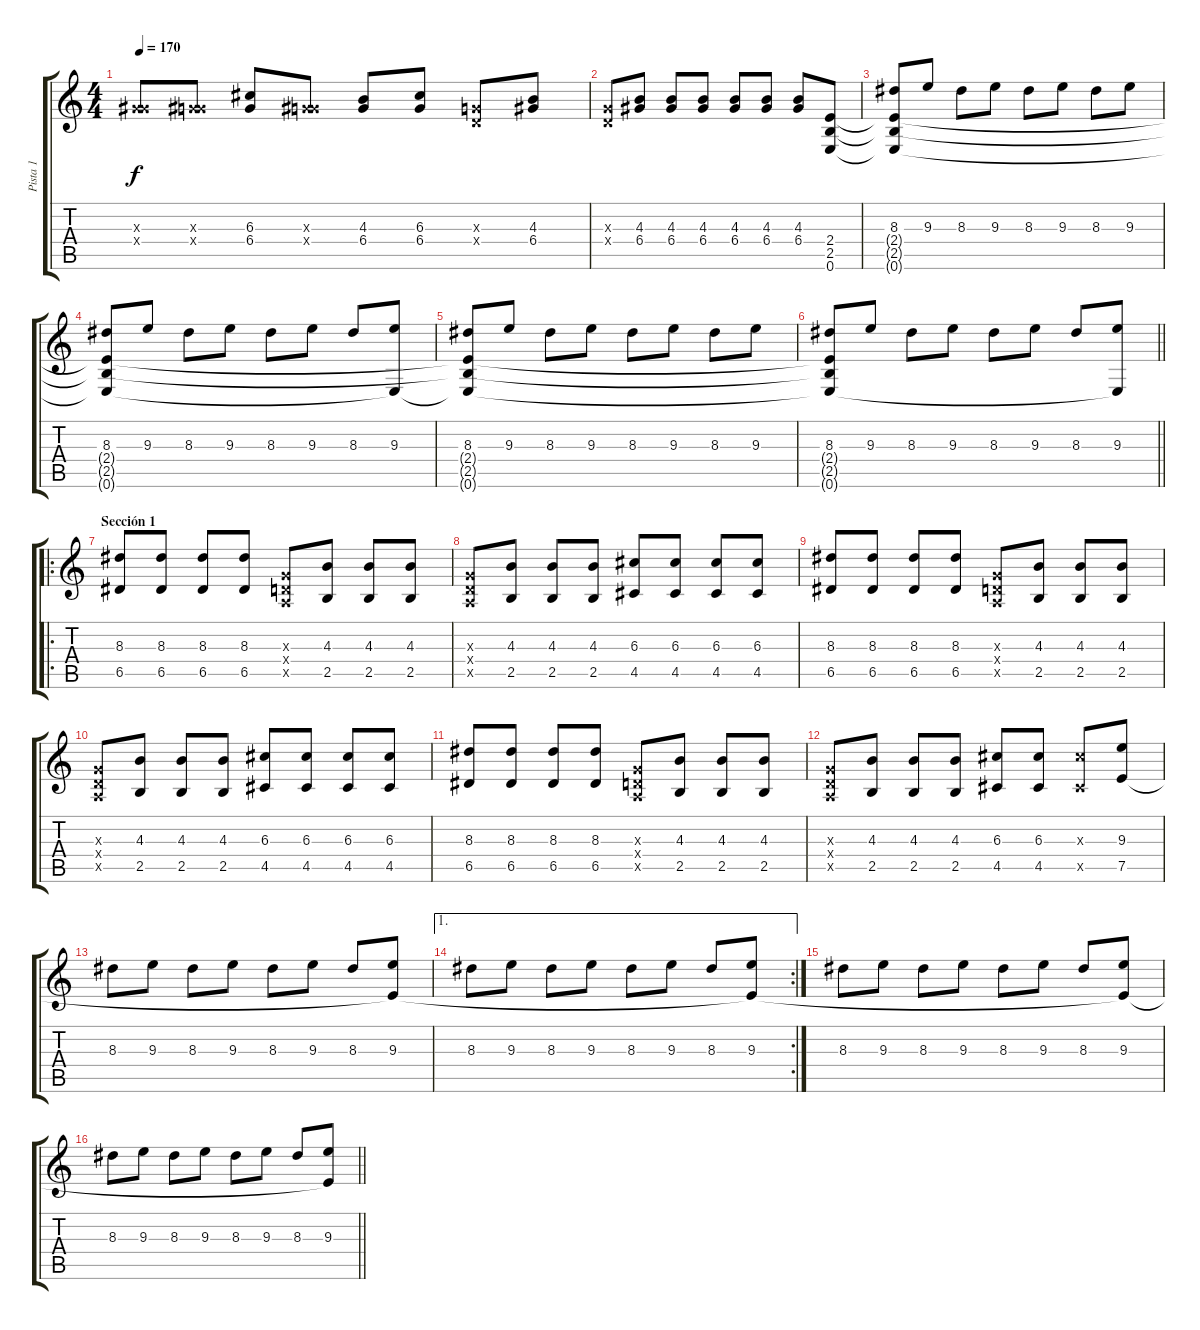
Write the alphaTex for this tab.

\track ("Pista 1" "Pista 1") {instrument distortionguitar}
\staff {score tabs}
\tuning (E4 B3 G3 D3 A2 E2) {hide}
\ts (4 4)
\tempo 170
\clef g2
\ks c
(0.3{x} 6.4{x}).8{dy f} (0.3{x} 6.4{x}).8 (6.3 6.4).8 (0.3{x} 6.4{x}).8 (4.3 6.4).8 (6.3 6.4).8 (0.3{x} 0.4{x}).8 (4.3 6.4).8 |
(0.3{x} 0.4{x}).8 (4.3 6.4).8 (4.3 6.4).8 (4.3 6.4).8 (4.3 6.4).8 (4.3 6.4).8 (4.3 6.4).8 (2.4 2.5 0.6).8 |
(8.3 2.4{t} 2.5{t} 0.6{t}).8 9.3.8 8.3.8 9.3.8 8.3.8 9.3.8 8.3.8 9.3.8 |
(8.3 2.4{t} 2.5{t} 0.6{t}).8 9.3.8 8.3.8 9.3.8 8.3.8 9.3.8 8.3.8 (9.3 0.6{t}).8 |
(8.3 2.4{t} 2.5{t} 0.6{t}).8 9.3.8 8.3.8 9.3.8 8.3.8 9.3.8 8.3.8 9.3.8 |
\barLineRight lightlight
(8.3 2.4{t} 2.5{t} 0.6{t}).8 9.3.8 8.3.8 9.3.8 8.3.8 9.3.8 8.3.8 (9.3 0.6{t}).8 |
\ro
\section ("" "Sección 1")
(8.3 6.5).8 (8.3 6.5).8 (8.3 6.5).8 (8.3 6.5).8 (0.3{x} 0.4{x} 0.5{x}).8 (4.3 2.5).8 (4.3 2.5).8 (4.3 2.5).8 |
(0.3{x} 0.4{x} 0.5{x}).8 (4.3 2.5).8 (4.3 2.5).8 (4.3 2.5).8 (6.3 4.5).8 (6.3 4.5).8 (6.3 4.5).8 (6.3 4.5).8 |
(8.3 6.5).8 (8.3 6.5).8 (8.3 6.5).8 (8.3 6.5).8 (0.3{x} 0.4{x} 0.5{x}).8 (4.3 2.5).8 (4.3 2.5).8 (4.3 2.5).8 |
(0.3{x} 0.4{x} 0.5{x}).8 (4.3 2.5).8 (4.3 2.5).8 (4.3 2.5).8 (6.3 4.5).8 (6.3 4.5).8 (6.3 4.5).8 (6.3 4.5).8 |
(8.3 6.5).8 (8.3 6.5).8 (8.3 6.5).8 (8.3 6.5).8 (0.3{x} 0.4{x} 0.5{x}).8 (4.3 2.5).8 (4.3 2.5).8 (4.3 2.5).8 |
(0.3{x} 0.4{x} 0.5{x}).8 (4.3 2.5).8 (4.3 2.5).8 (4.3 2.5).8 (6.3 4.5).8 (6.3 4.5).8 (6.3{x} 4.5{x}).8 (9.3 7.5).8 |
8.3.8 9.3.8 8.3.8 9.3.8 8.3.8 9.3.8 8.3.8 (9.3 7.5{t}).8 |
\ae 1
\rc 2
8.3.8 9.3.8 8.3.8 9.3.8 8.3.8 9.3.8 8.3.8 (9.3 7.5{t}).8 |
8.3.8 9.3.8 8.3.8 9.3.8 8.3.8 9.3.8 8.3.8 (9.3 7.5{t}).8 |
\barLineRight lightlight
8.3.8 9.3.8 8.3.8 9.3.8 8.3.8 9.3.8 8.3.8 (9.3 7.5{t}).8
